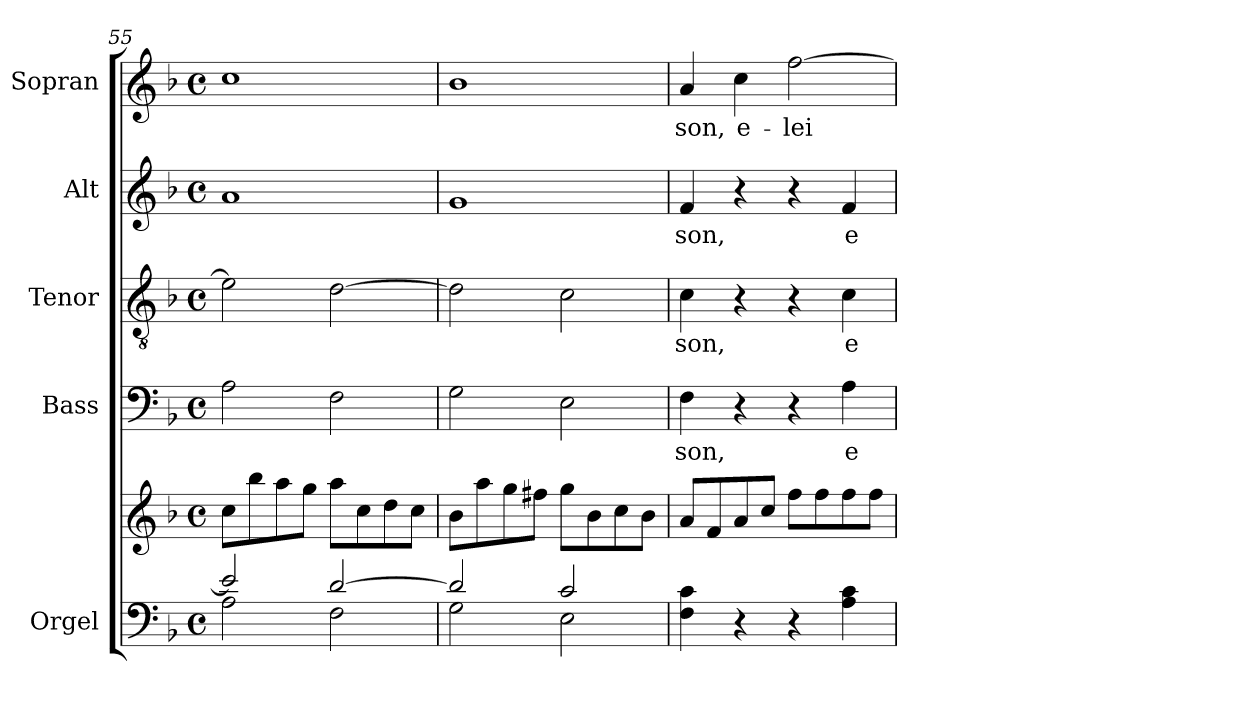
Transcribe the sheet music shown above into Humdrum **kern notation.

**kern	**kern	**kern	**text	**kern	**text	**kern	**text	**kern	**text
*part5	*part5	*part4	*part4	*part3	*part3	*part2	*part2	*part1	*part1
*staff6	*staff5	*staff4	*staff4	*staff3	*staff3	*staff2	*staff2	*staff1	*staff1
*I"Orgel	*	*I"Bass	*	*I"Tenor	*	*I"Alt	*	*I"Sopran	*
*I'Org.	*	*I'B	*	*I'T	*	*I'A	*	*I'S	*
*clefF4	*clefG2	*clefF4	*	*clefGv2	*	*clefG2	*	*clefG2	*
*k[b-]	*k[b-]	*k[b-]	*	*k[b-]	*	*k[b-]	*	*k[b-]	*
*F:	*F:	*F:	*	*F:	*	*F:	*	*F:	*
*M4/4	*M4/4	*M4/4	*	*M4/4	*	*M4/4	*	*M4/4	*
*met(c)	*met(c)	*met(c)	*	*met(c)	*	*met(c)	*	*met(c)	*
=55	=55	=55	=55	=55	=55	=55	=55	=55	=55
*^	*	*	*	*	*	*	*	*	*
2e/]	2A\	8cc\L	2A\	.	2e\]	.	1a	.	1cc	.
.	.	8bb-\	.	.	.	.	.	.	.	.
.	.	8aa\	.	.	.	.	.	.	.	.
.	.	8gg\J	.	.	.	.	.	.	.	.
[>2d/	2F\	8aa\L	2F\	.	[2d\	.	.	.	.	.
.	.	8cc\	.	.	.	.	.	.	.	.
.	.	8dd\	.	.	.	.	.	.	.	.
.	.	8cc\J	.	.	.	.	.	.	.	.
=56	=56	=56	=56	=56	=56	=56	=56	=56	=56	=56
2d/]	2G\	8b-\L	2G\	.	2d\]	.	1g	.	1b-	.
.	.	8aa\	.	.	.	.	.	.	.	.
.	.	8gg\	.	.	.	.	.	.	.	.
.	.	8ff#X\J	.	.	.	.	.	.	.	.
2c/	2E\	8gg\L	2E\	.	2c\	.	.	.	.	.
.	.	8b-\	.	.	.	.	.	.	.	.
.	.	8cc\	.	.	.	.	.	.	.	.
.	.	8b-\J	.	.	.	.	.	.	.	.
*v	*v	*	*	*	*	*	*	*	*	*
=57	=57	=57	=57	=57	=57	=57	=57	=57	=57
!	!	!	!LO:LY:b	!	!LO:LY:b	!	!LO:LY:b	!	!LO:LY:b
4F\ 4c\	8a/L	4F\	-son,	4c\	-son,	4f/	-son,	4a/	-son,
.	8f/	.	.	.	.	.	.	.	.
!	!	!	!	!	!	!	!	!	!LO:LY:b
4r	8a/	4r	.	4r	.	4r	.	4cc\	e-
.	8cc/J	.	.	.	.	.	.	.	.
!	!	!	!	!	!	!	!	!	!LO:LY:b
4r	8ff\L	4r	.	4r	.	4r	.	[2ff\	-lei-
.	8ff\	.	.	.	.	.	.	.	.
!	!	!	!LO:LY:b	!	!LO:LY:b	!	!LO:LY:b	!	!
4A\ 4c\	8ff\	4A\	e-	4c\	e-	4f/	e-	.	.
.	8ff\J	.	.	.	.	.	.	.	.
=	=	=	=	=	=	=	=	=	=
*-	*-	*-	*-	*-	*-	*-	*-	*-	*-
